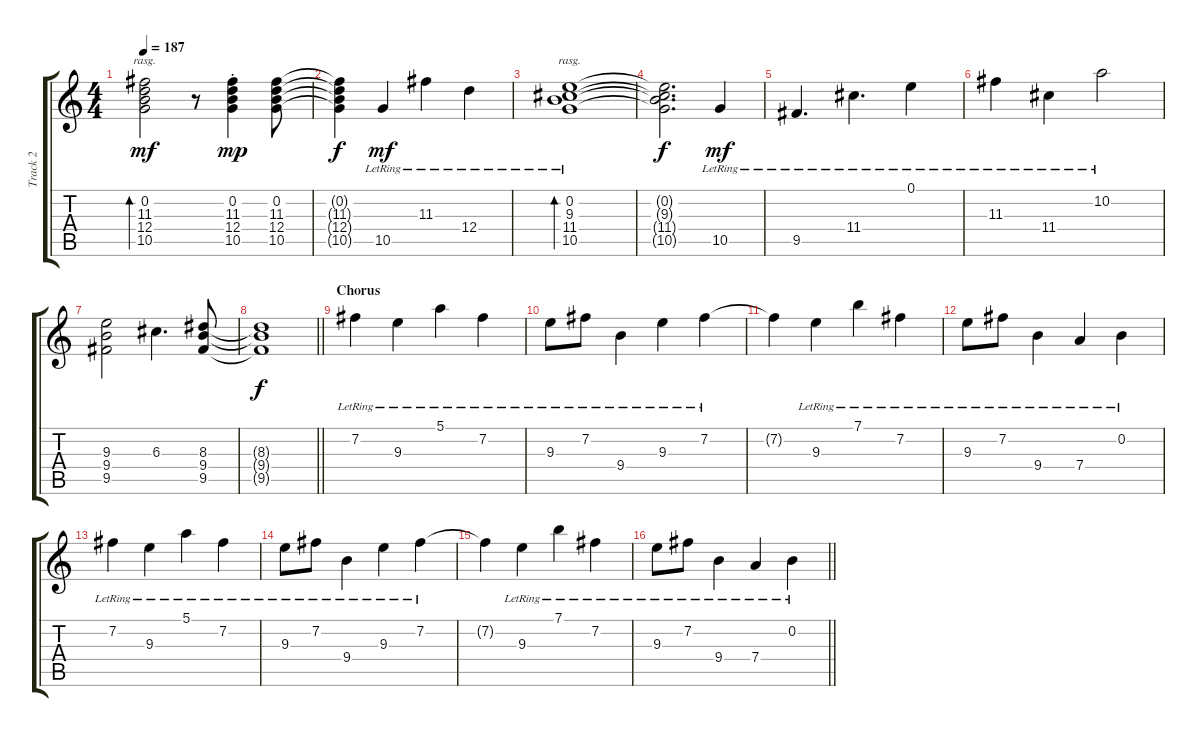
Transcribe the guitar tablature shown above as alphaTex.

\track ("Track 2" "Track 2") {instrument acousticguitarsteel}
\staff {score tabs}
\tuning (E4 B3 G3 D3 A2 E2) {hide}
\ts (4 4)
\tempo 187
\clef g2
\ks c
(0.2 11.3 12.4 10.5).2{bd 480 rasg ii dy mf} r.8 (0.2{st} 11.3{st} 12.4{st} 10.5{st}).4{dy mp} (0.2 11.3 12.4 10.5).8 |
(0.2{t} 11.3{t} 12.4{t} 10.5{t}).4{dy f} 10.5{lr}.4{dy mf} 11.3{lr}.4 12.4{lr}.4 |
(0.2{lr} 9.3{lr} 11.4{lr} 10.5{lr}).1{bd 480 rasg ii} |
(0.2{t} 9.3{t} 11.4{t} 10.5{t}).2{d dy f} 10.5{lr}.4{dy mf} |
9.5{lr}.4{d} 11.4{lr}.4{d} 0.1{lr}.4 |
11.3{lr}.4 11.4{lr}.4 10.2{lr}.2 |
(9.3 9.4 9.5).2 6.3.4{d} (8.3 9.4 9.5).8 |
\barLineRight lightlight
(8.3{t} 9.4{t} 9.5{t}).1{dy f} |
\section ("" "Chorus")
7.2{lr}.4 9.3{lr}.4 5.1{lr}.4 7.2{lr}.4 |
9.3{lr}.8 7.2{lr}.8 9.4{lr}.4 9.3{lr}.4 7.2{lr}.4 |
7.2{t}.4 9.3{lr}.4 7.1{lr}.4 7.2{lr}.4 |
9.3{lr}.8 7.2{lr}.8 9.4{lr}.4 7.4{lr}.4 0.2{lr}.4 |
7.2{lr}.4 9.3{lr}.4 5.1{lr}.4 7.2{lr}.4 |
9.3{lr}.8 7.2{lr}.8 9.4{lr}.4 9.3{lr}.4 7.2{lr}.4 |
7.2{t}.4 9.3{lr}.4 7.1{lr}.4 7.2{lr}.4 |
\barLineRight lightlight
9.3{lr}.8 7.2{lr}.8 9.4{lr}.4 7.4{lr}.4 0.2{lr}.4
